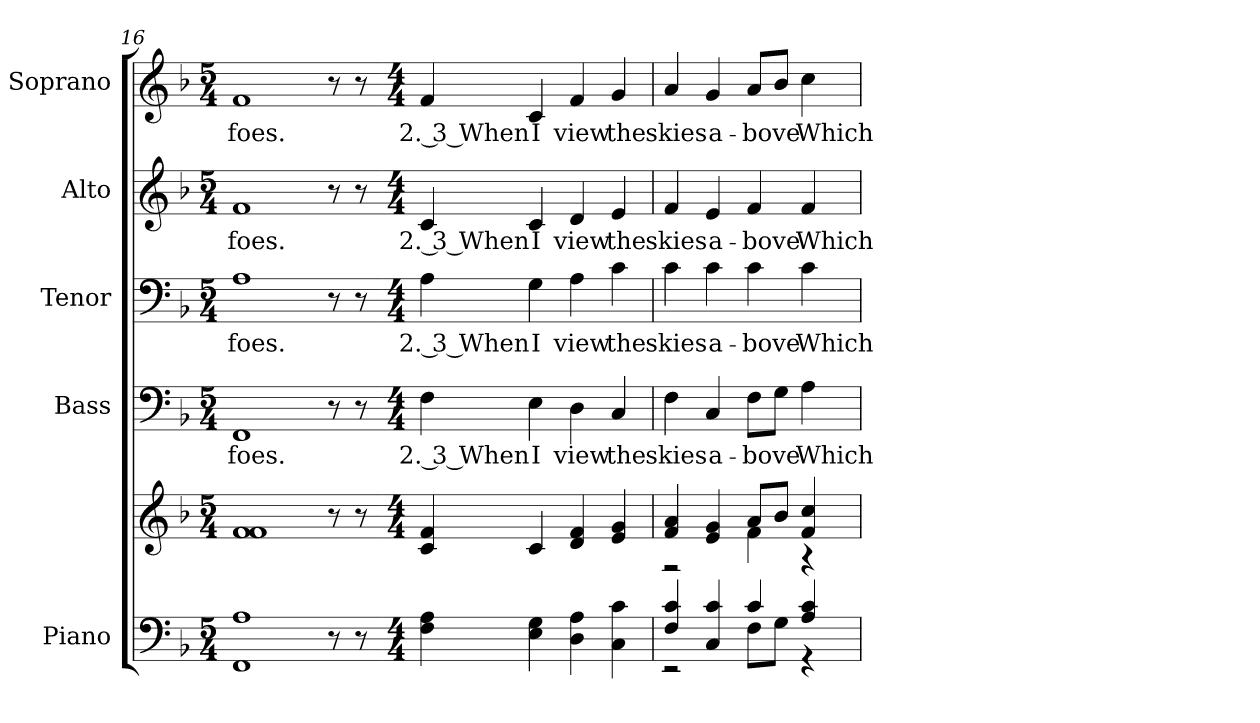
**kern	**kern	**kern	**text	**kern	**text	**kern	**text	**kern	**text
*part5	*part5	*part4	*part4	*part3	*part3	*part2	*part2	*part1	*part1
*staff6	*staff5	*staff4	*staff4	*staff3	*staff3	*staff2	*staff2	*staff1	*staff1
*I"Piano	*	*I"Bass	*	*I"Tenor	*	*I"Alto	*	*I"Soprano	*
*I'Pno.	*	*I'B.	*	*I'T.	*	*I'A.	*	*I'S.	*
*clefF4	*clefG2	*clefF4	*	*clefF4	*	*clefG2	*	*clefG2	*
*k[b-]	*k[b-]	*k[b-]	*	*k[b-]	*	*k[b-]	*	*k[b-]	*
*F:	*F:	*F:	*	*F:	*	*F:	*	*F:	*
*M5/4	*M5/4	*M5/4	*	*M5/4	*	*M5/4	*	*M5/4	*
=16	=16	=16	=16	=16	=16	=16	=16	=16	=16
!	!	!	!LO:LY:b:color=#000000	!	!	!	!	!	!
!	!	!	!	!	!LO:LY:b:color=#000000	!	!	!	!
!	!	!	!	!	!	!	!LO:LY:b:color=#000000	!	!
!	!	!	!	!	!	!	!	!	!LO:LY:b:color=#000000
1FFi 1Ai	1fi 1fi	1FFi	foes.	1Ai	foes.	1fi	foes.	1fi	foes.
8r	8r	8r	.	8r	.	8r	.	8r	.
8r	8r	8r	.	8r	.	8r	.	8r	.
!!LO:PB:g=z
=17-	=17-	=17-	=17-	=17-	=17-	=17-	=17-	=17-	=17-
*M4/4	*M4/4	*M4/4	*	*M4/4	*	*M4/4	*	*M4/4	*
!	!	!	!LO:LY:b:color=#000000	!	!	!	!	!	!
!	!	!	!	!	!LO:LY:b:color=#000000	!	!	!	!
!	!	!	!	!	!	!	!LO:LY:b:color=#000000	!	!
!	!	!	!	!	!	!	!	!	!LO:LY:b:color=#000000
4Fi\ 4Ai	4ci/ 4fi	4Fi\	2. 3 When	4Ai\	2. 3 When	4ci/	2. 3 When	4fi/	2. 3 When
!	!	!	!LO:LY:b:color=#000000	!	!	!	!	!	!
!	!	!	!	!	!LO:LY:b:color=#000000	!	!	!	!
!	!	!	!	!	!	!	!LO:LY:b:color=#000000	!	!
!	!	!	!	!	!	!	!	!	!LO:LY:b:color=#000000
4Ei\ 4Gi	4ci/	4Ei\	I	4Gi\	I	4ci/	I	4ci/	I
!	!	!	!LO:LY:b:color=#000000	!	!	!	!	!	!
!	!	!	!	!	!LO:LY:b:color=#000000	!	!	!	!
!	!	!	!	!	!	!	!LO:LY:b:color=#000000	!	!
!	!	!	!	!	!	!	!	!	!LO:LY:b:color=#000000
4Di\ 4Ai	4di/ 4fi	4Di\	view	4Ai\	view	4di/	view	4fi/	view
!	!	!	!LO:LY:b:color=#000000	!	!	!	!	!	!
!	!	!	!	!	!LO:LY:b:color=#000000	!	!	!	!
!	!	!	!	!	!	!	!LO:LY:b:color=#000000	!	!
!	!	!	!	!	!	!	!	!	!LO:LY:b:color=#000000
4Ci\ 4ci	4ei/ 4gi	4Ci/	the	4ci\	the	4ei/	the	4gi/	the
=18	=18	=18	=18	=18	=18	=18	=18	=18	=18
*^	*^	*	*	*	*	*	*	*	*
!	!	!	!	!	!LO:LY:b:color=#000000	!	!	!	!	!	!
!	!	!	!	!	!	!	!LO:LY:b:color=#000000	!	!	!	!
!	!	!	!	!	!	!	!	!	!LO:LY:b:color=#000000	!	!
!	!	!	!	!	!	!	!	!	!	!	!LO:LY:b:color=#000000
4Fi/ 4ci	2r	4fi/ 4ai	2r	4Fi\	skies	4ci\	skies	4fi/	skies	4ai/	skies
!	!	!	!	!	!LO:LY:b:color=#000000	!	!	!	!	!	!
!	!	!	!	!	!	!	!LO:LY:b:color=#000000	!	!	!	!
!	!	!	!	!	!	!	!	!	!LO:LY:b:color=#000000	!	!
!	!	!	!	!	!	!	!	!	!	!	!LO:LY:b:color=#000000
4Ci/ 4ci	.	4ei/ 4gi	.	4Ci/	a-	4ci\	a-	4ei/	a-	4gi/	a-
!	!	!	!	!	!LO:LY:b:color=#000000	!	!	!	!	!	!
!	!	!	!	!	!	!	!LO:LY:b:color=#000000	!	!	!	!
!	!	!	!	!	!	!	!	!	!LO:LY:b:color=#000000	!	!
!	!	!	!	!	!	!	!	!	!	!	!LO:LY:b:color=#000000
4ci/	8Fi\L	8ai/L	4fi\	8Fi\L	-bove	4ci\	-bove	4fi/	-bove	8ai/L	-bove
.	8Gi\J	8b-i/J	.	8Gi\J	.	.	.	.	.	8b-i/J	.
!	!	!	!	!	!LO:LY:b:color=#000000	!	!	!	!	!	!
!	!	!	!	!	!	!	!LO:LY:b:color=#000000	!	!	!	!
!	!	!	!	!	!	!	!	!	!LO:LY:b:color=#000000	!	!
!	!	!	!	!	!	!	!	!	!	!	!LO:LY:b:color=#000000
4Ai/ 4ci	4r	4fi/ 4cci	4r	4Ai\	Which	4ci\	Which	4fi/	Which	4cci\	Which
*v	*v	*	*	*	*	*	*	*	*	*	*
*	*v	*v	*	*	*	*	*	*	*	*
=	=	=	=	=	=	=	=	=	=
*-	*-	*-	*-	*-	*-	*-	*-	*-	*-
